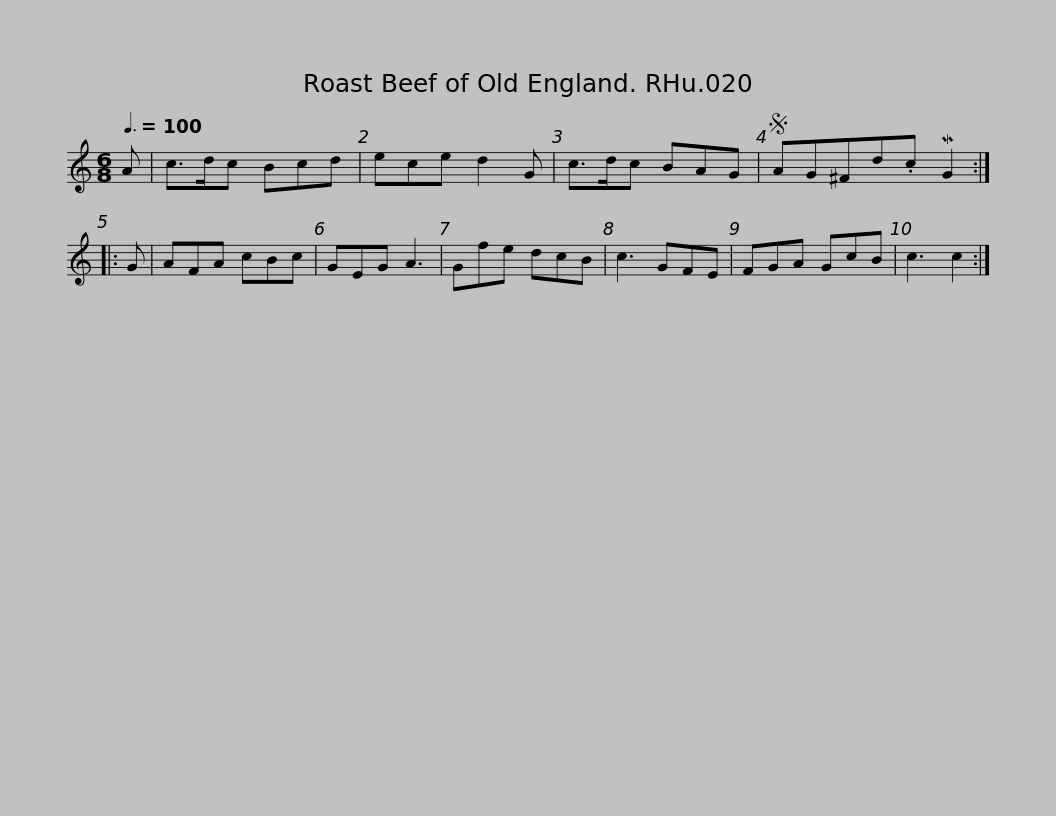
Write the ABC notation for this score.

X:1
L:1/8
Q:3/8=100
M:6/8
I:linebreak $
K:C
V:1 treble
V:1
 A | c>dc Bcd | ece d2 G | c>dc BAG |S AG^Fd.c MG2 ::$ %5
 G | AFA cBc | GEG A3 | Gfe dcB | c3 GFE | %10
 FGA GcB | c3 c2 :| %12
